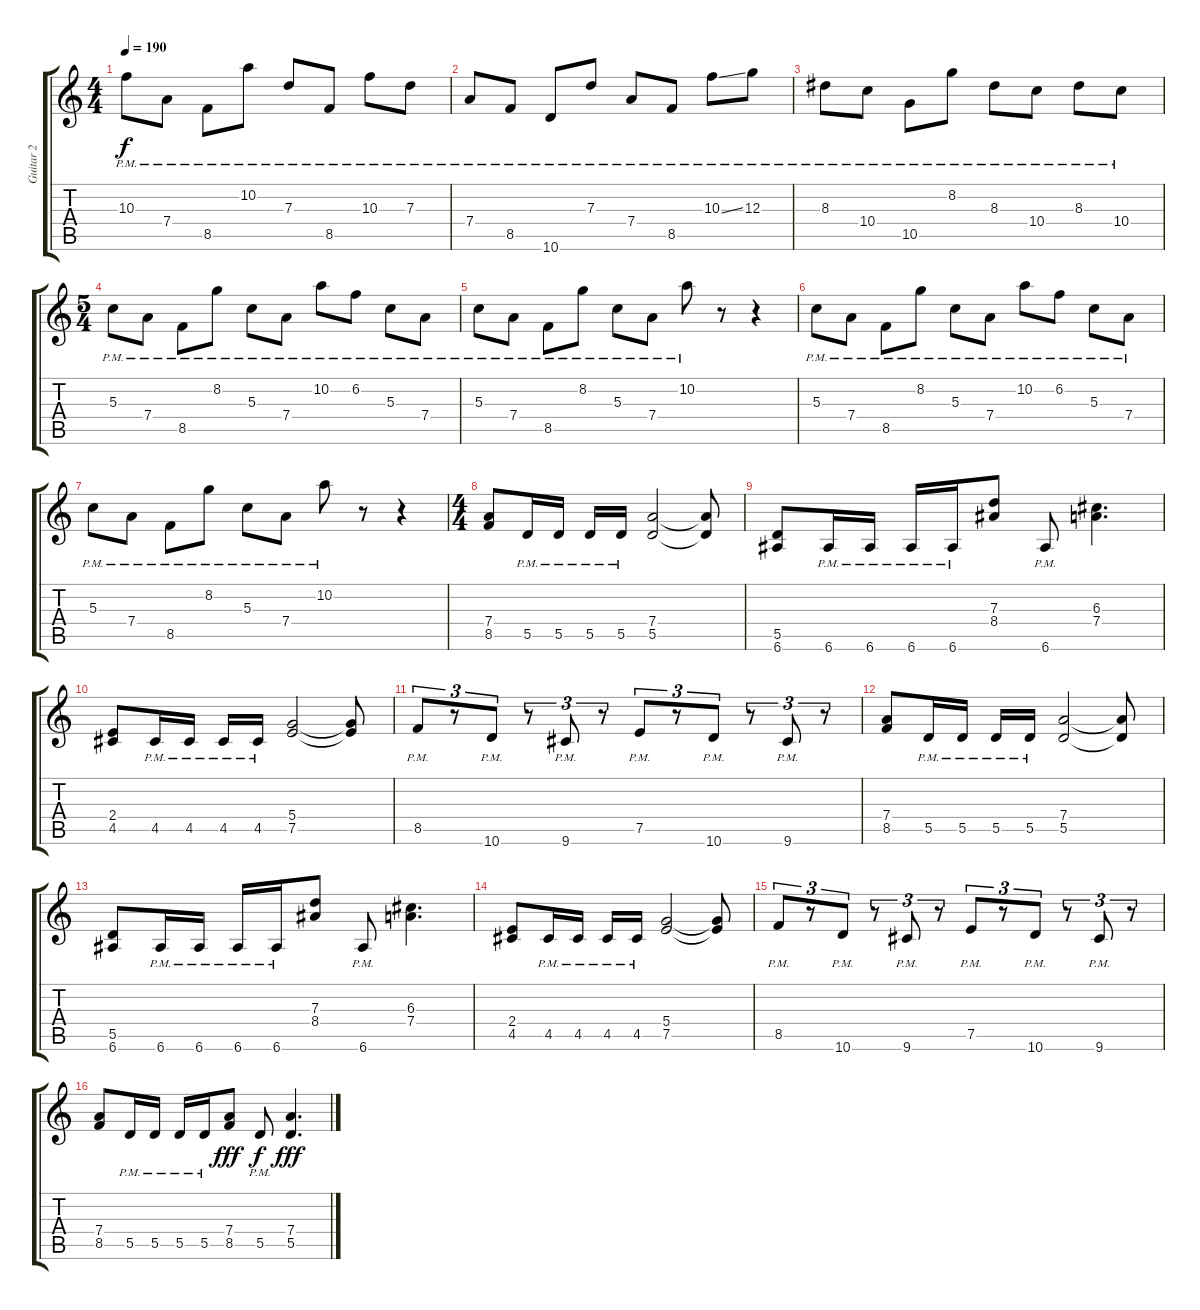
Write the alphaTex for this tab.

\track ("Guitar 2" "Guitar 2") {instrument distortionguitar}
\staff {score tabs}
\tuning (E4 B3 G3 D3 A2 E2) {hide}
\ts (4 4)
\tempo 190
\clef g2
\ks c
10.3{pm}.8{dy f} 7.4{pm}.8 8.5{pm}.8 10.2{pm}.8 7.3{pm}.8 8.5{pm}.8 10.3{pm}.8 7.3{pm}.8 |
7.4{pm}.8 8.5{pm}.8 10.6{pm}.8 7.3{pm}.8 7.4{pm}.8 8.5{pm}.8 10.3{ss pm}.8 12.3{pm}.8 |
8.3{pm}.8 10.4{pm}.8 10.5{pm}.8 8.2{pm}.8 8.3{pm}.8 10.4{pm}.8 8.3{pm}.8 10.4{pm}.8 |
\ts (5 4)
5.3{pm}.8 7.4{pm}.8 8.5{pm}.8 8.2{pm}.8 5.3{pm}.8 7.4{pm}.8 10.2{pm}.8 6.2{pm}.8 5.3{pm}.8 7.4{pm}.8 |
5.3{pm}.8 7.4{pm}.8 8.5{pm}.8 8.2{pm}.8 5.3{pm}.8 7.4{pm}.8 10.2{pm}.8 r.8 r.4 |
5.3{pm}.8 7.4{pm}.8 8.5{pm}.8 8.2{pm}.8 5.3{pm}.8 7.4{pm}.8 10.2{pm}.8 6.2{pm}.8 5.3{pm}.8 7.4{pm}.8 |
5.3{pm}.8 7.4{pm}.8 8.5{pm}.8 8.2{pm}.8 5.3{pm}.8 7.4{pm}.8 10.2{pm}.8 r.8 r.4 |
\ts (4 4)
(7.4 8.5).8 5.5{pm}.16 5.5{pm}.16 5.5{pm}.16 5.5{pm}.16 (7.4 5.5).2 (7.4{t} 5.5{t}).8 |
(5.5 6.6).8 6.6{pm}.16 6.6{pm}.16 6.6{pm}.16 6.6{pm}.16 (7.3 8.4).8 6.6{pm}.8 (6.3 7.4).4{d} |
(2.4 4.5).8 4.5{pm}.16 4.5{pm}.16 4.5{pm}.16 4.5{pm}.16 (5.4 7.5).2 (5.4{t} 7.5{t}).8 |
8.5{pm}.8{tu (3 2)} r.8{tu (3 2)} 10.6{pm}.8{tu (3 2)} r.8{tu (3 2)} 9.6{pm}.8{tu (3 2)} r.8{tu (3 2)} 7.5{pm}.8{tu (3 2)} r.8{tu (3 2)} 10.6{pm}.8{tu (3 2)} r.8{tu (3 2)} 9.6{pm}.8{tu (3 2)} r.8{tu (3 2)} |
(7.4 8.5).8 5.5{pm}.16 5.5{pm}.16 5.5{pm}.16 5.5{pm}.16 (7.4 5.5).2 (7.4{t} 5.5{t}).8 |
(5.5 6.6).8 6.6{pm}.16 6.6{pm}.16 6.6{pm}.16 6.6{pm}.16 (7.3 8.4).8 6.6{pm}.8 (6.3 7.4).4{d} |
(2.4 4.5).8 4.5{pm}.16 4.5{pm}.16 4.5{pm}.16 4.5{pm}.16 (5.4 7.5).2 (5.4{t} 7.5{t}).8 |
8.5{pm}.8{tu (3 2)} r.8{tu (3 2)} 10.6{pm}.8{tu (3 2)} r.8{tu (3 2)} 9.6{pm}.8{tu (3 2)} r.8{tu (3 2)} 7.5{pm}.8{tu (3 2)} r.8{tu (3 2)} 10.6{pm}.8{tu (3 2)} r.8{tu (3 2)} 9.6{pm}.8{tu (3 2)} r.8{tu (3 2)} |
(7.4 8.5).8 5.5{pm}.16 5.5{pm}.16 5.5{pm}.16 5.5{pm}.16 (7.4 8.5).8{dy fff} 5.5{pm}.8{dy f} (7.4 5.5).4{d dy fff}
